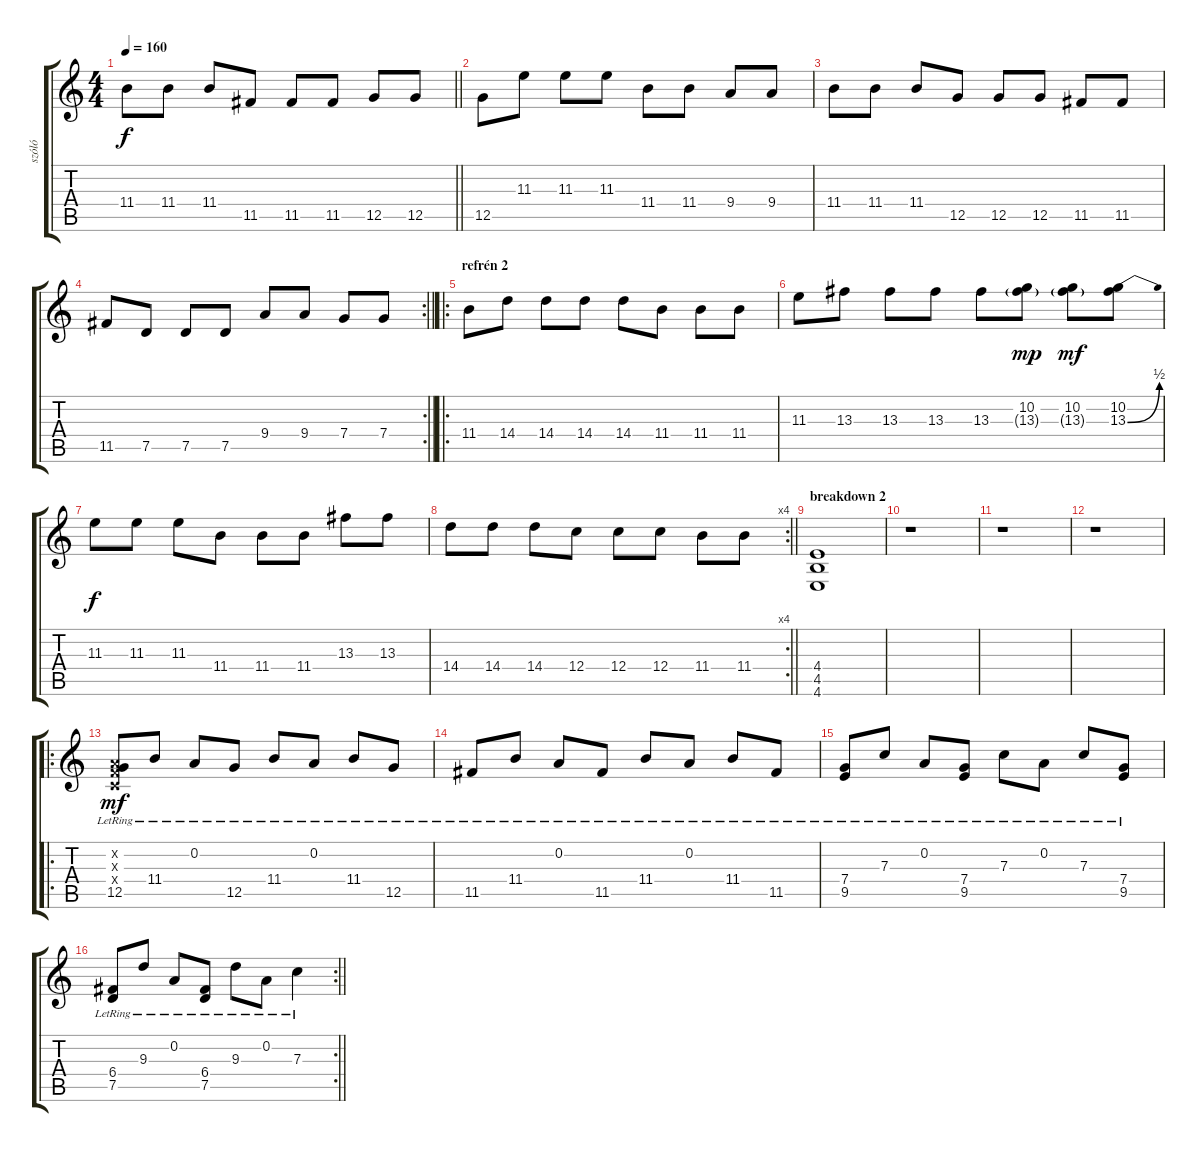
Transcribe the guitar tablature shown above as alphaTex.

\track ("szóló" "szóló") {instrument overdrivenguitar}
\staff {score tabs}
\tuning (D4 A3 F3 C3 G2 C2) {hide}
\ts (4 4)
\tempo 160
\clef g2
\barLineRight lightlight
\ks c
11.4.8{dy f} 11.4.8 11.4.8 11.5.8 11.5.8 11.5.8 12.5.8 12.5.8 |
12.5.8 11.3.8 11.3.8 11.3.8 11.4.8 11.4.8 9.4.8 9.4.8 |
11.4.8 11.4.8 11.4.8 12.5.8 12.5.8 12.5.8 11.5.8 11.5.8 |
\rc 2
\barLineRight lightlight
11.5.8 7.5.8 7.5.8 7.5.8 9.4.8 9.4.8 7.4.8 7.4.8 |
\ro
\section ("" "refrén 2")
11.4.8 14.4.8 14.4.8 14.4.8 14.4.8 11.4.8 11.4.8 11.4.8 |
11.3.8 13.3.8 13.3.8 13.3.8 13.3.8 (10.2 13.3{g}).8{dy mp} (10.2 13.3{g}).8{dy mf} (10.2 13.3{be (bend 0 0 60 2)}).8 |
11.3.8{dy f} 11.3.8 11.3.8 11.4.8 11.4.8 11.4.8 13.3.8 13.3.8 |
\rc 4
\barLineRight lightlight
14.4.8 14.4.8 14.4.8 12.4.8 12.4.8 12.4.8 11.4.8 11.4.8 |
\section ("" "breakdown 2")
(4.4 4.5 4.6).1 |
r.1 |
r.1 |
r.1 |
\ro
(0.2{x} 0.3{x} 0.4{x} 12.5{lr}).8{dy mf} 11.4{lr}.8 0.2{lr}.8 12.5{lr}.8 11.4{lr}.8 0.2{lr}.8 11.4{lr}.8 12.5{lr}.8 |
11.5{lr}.8 11.4{lr}.8 0.2{lr}.8 11.5{lr}.8 11.4{lr}.8 0.2{lr}.8 11.4{lr}.8 11.5{lr}.8 |
(7.4{lr} 9.5).8 7.3{lr}.8 0.2{lr}.8 (7.4{lr} 9.5).8 7.3{lr}.8 0.2{lr}.8 7.3{lr}.8 (7.4{lr} 9.5).8 |
\rc 2
\barLineRight lightlight
(6.4{lr} 7.5{lr}).8 9.3{lr}.8 0.2{lr}.8 (6.4{lr} 7.5{lr}).8 9.3{lr}.8 0.2{lr}.8 7.3{lr}.4
